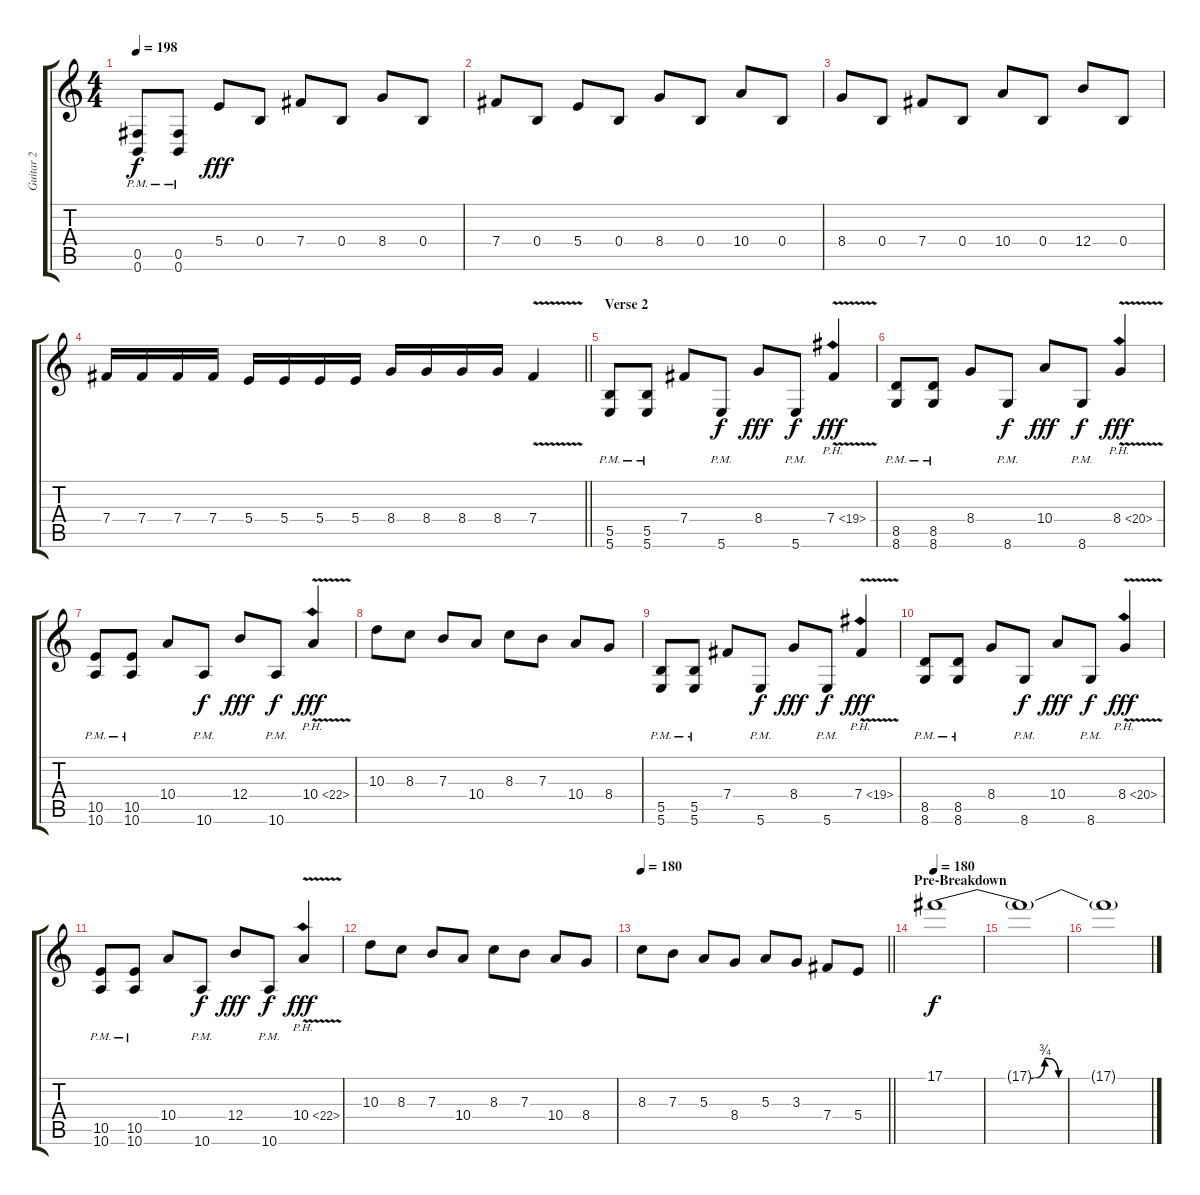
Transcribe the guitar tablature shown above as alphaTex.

\track ("Guitar 2" "Guitar 2") {instrument distortionguitar}
\staff {score tabs}
\tuning (Db4 Ab3 E3 B2 Gb2 B1) {hide}
\ts (4 4)
\tempo 198
\clef g2
\ks c
(0.5{pm} 0.6{pm}).8{dy f} (0.5{pm} 0.6{pm}).8 5.4.8{dy fff} 0.4.8 7.4.8 0.4.8 8.4.8 0.4.8 |
7.4.8 0.4.8 5.4.8 0.4.8 8.4.8 0.4.8 10.4.8 0.4.8 |
8.4.8 0.4.8 7.4.8 0.4.8 10.4.8 0.4.8 12.4.8 0.4.8 |
\barLineRight lightlight
7.4.16 7.4.16 7.4.16 7.4.16 5.4.16 5.4.16 5.4.16 5.4.16 8.4.16 8.4.16 8.4.16 8.4.16 7.4{v}.4 |
\section ("" "Verse 2")
(5.5{pm} 5.6{pm}).8 (5.5{pm} 5.6{pm}).8 7.4.8 5.6{pm}.8{dy f} 8.4.8{dy fff} 5.6{pm}.8{dy f} 7.4{ph 12 v}.4{dy fff} |
(8.5{pm} 8.6{pm}).8 (8.5{pm} 8.6{pm}).8 8.4.8 8.6{pm}.8{dy f} 10.4.8{dy fff} 8.6{pm}.8{dy f} 8.4{ph 12 v}.4{dy fff} |
(10.5{pm} 10.6{pm}).8 (10.5{pm} 10.6{pm}).8 10.4.8 10.6{pm}.8{dy f} 12.4.8{dy fff} 10.6{pm}.8{dy f} 10.4{ph 12 v}.4{dy fff} |
10.3.8 8.3.8 7.3.8 10.4.8 8.3.8 7.3.8 10.4.8 8.4.8 |
(5.5{pm} 5.6{pm}).8 (5.5{pm} 5.6{pm}).8 7.4.8 5.6{pm}.8{dy f} 8.4.8{dy fff} 5.6{pm}.8{dy f} 7.4{ph 12 v}.4{dy fff} |
(8.5{pm} 8.6{pm}).8 (8.5{pm} 8.6{pm}).8 8.4.8 8.6{pm}.8{dy f} 10.4.8{dy fff} 8.6{pm}.8{dy f} 8.4{ph 12 v}.4{dy fff} |
(10.5{pm} 10.6{pm}).8 (10.5{pm} 10.6{pm}).8 10.4.8 10.6{pm}.8{dy f} 12.4.8{dy fff} 10.6{pm}.8{dy f} 10.4{ph 12 v}.4{dy fff} |
10.3.8 8.3.8 7.3.8 10.4.8 8.3.8 7.3.8 10.4.8 8.4.8 |
\tempo 180
\barLineRight lightlight
8.3.8 7.3.8 5.3.8 8.4.8 5.3.8 3.3.8 7.4.8 5.4.8 |
\section ("" "Pre-Breakdown")
\tempo 180
17.1{be (custom 0 0 25 0 29 3 33 0 60 0)}.1{dy f balance 12} |
17.1{t}.1 |
17.1{t}.1
